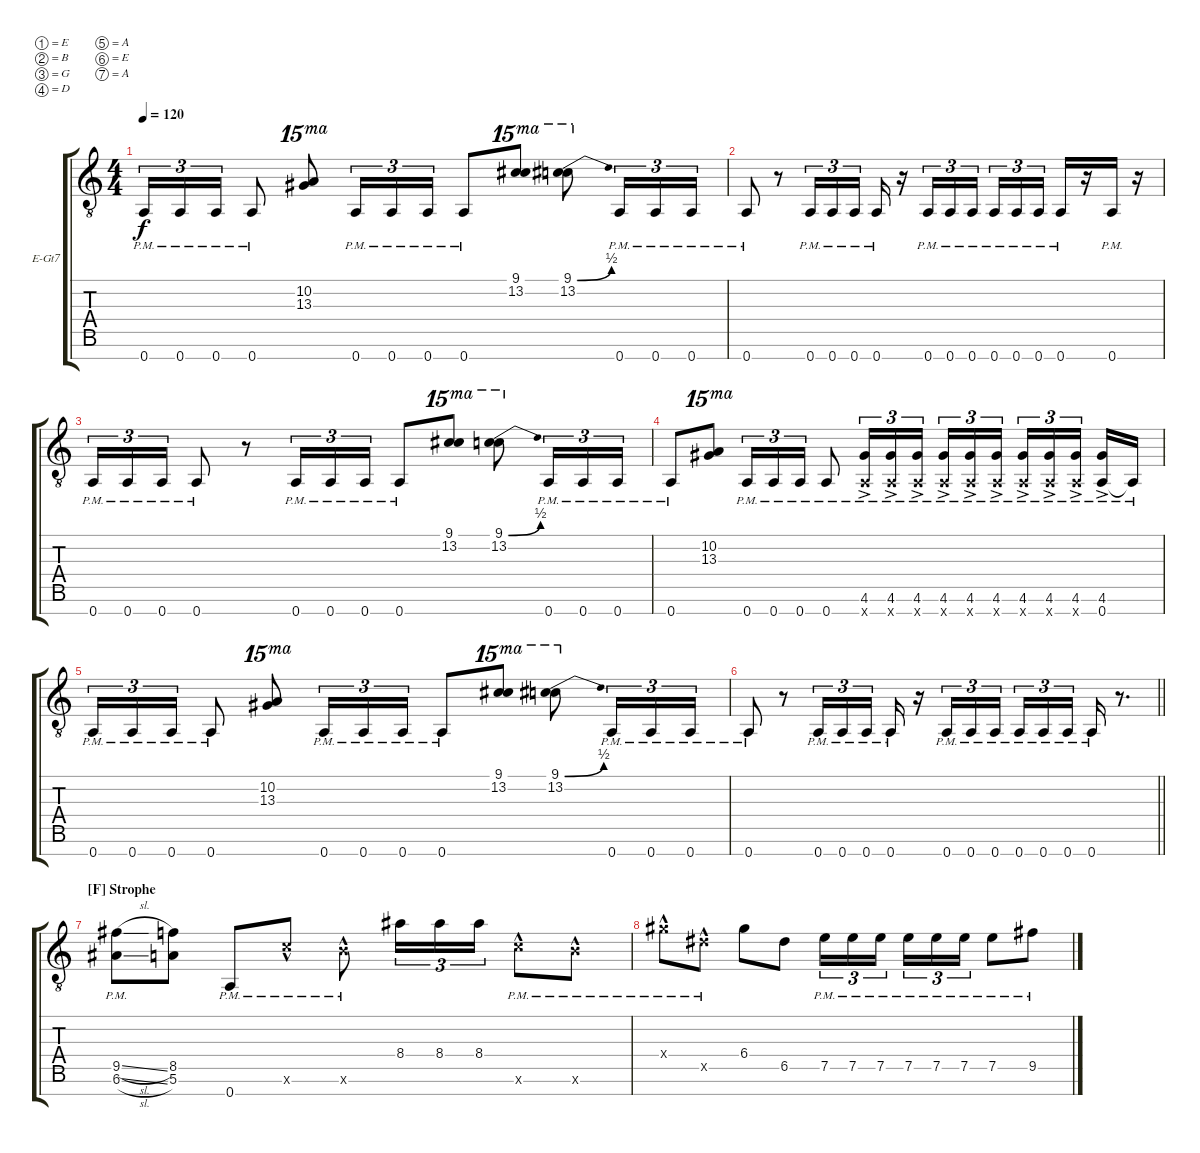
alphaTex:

\defaultSystemsLayout 4
\bracketExtendMode groupsimilarinstruments
\firstSystemTrackNameOrientation horizontal
\otherSystemsTrackNameOrientation horizontal
\track ("Electric Guitar" "E-Gt7") {instrument distortionguitar}
\staff {score tabs}
\tuning (E4 B3 G3 D3 A2 E2 A1)
\ts (4 4)
\tempo 120
\clef g2
\ottava 8vb
\ks c
0.7{pm}.16{tu (3 2) dy f} 0.7{pm}.16{tu (3 2)} 0.7{pm}.16{tu (3 2)} 0.7{pm}.8 (13.3 10.2).8{ot 15ma} 0.7{pm}.16{tu (3 2)} 0.7{pm}.16{tu (3 2)} 0.7{pm}.16{tu (3 2)} 0.7{pm}.8 (13.2 9.1).8{ot 15ma} (13.2 9.1{be (bend 0.6 0 7.199999999999999 2)}).8{ot 15ma} 0.7{pm}.16{tu (3 2)} 0.7{pm}.16{tu (3 2)} 0.7{pm}.16{tu (3 2)} |
0.7{pm}.8 r.8 0.7{pm}.16{tu (3 2)} 0.7{pm}.16{tu (3 2)} 0.7{pm}.16{tu (3 2)} 0.7{pm}.16 r.16 0.7{pm}.16{tu (3 2)} 0.7{pm}.16{tu (3 2)} 0.7{pm}.16{tu (3 2)} 0.7{pm}.16{tu (3 2)} 0.7{pm}.16{tu (3 2)} 0.7{pm}.16{tu (3 2)} 0.7{pm}.16 r.16 0.7{pm}.16 r.16 |
0.7{pm}.16{tu (3 2)} 0.7{pm}.16{tu (3 2)} 0.7{pm}.16{tu (3 2)} 0.7{pm}.8 r.8 0.7{pm}.16{tu (3 2)} 0.7{pm}.16{tu (3 2)} 0.7{pm}.16{tu (3 2)} 0.7{pm}.8 (13.2 9.1).8{ot 15ma} (9.1{be (bend 0.6 0 7.199999999999999 2)} 13.2).8{ot 15ma} 0.7{pm}.16{tu (3 2)} 0.7{pm}.16{tu (3 2)} 0.7{pm}.16{tu (3 2)} |
0.7{pm}.8 (13.3 10.2).8{ot 15ma} 0.7{pm}.16{tu (3 2)} 0.7{pm}.16{tu (3 2)} 0.7{pm}.16{tu (3 2)} 0.7{pm}.8 (4.6{ac pm} 0.7{x}).16{tu (3 2)} (4.6{ac pm} 0.7{x}).16{tu (3 2)} (4.6{ac pm} 0.7{x}).16{tu (3 2)} (4.6{ac pm} 0.7{x}).16{tu (3 2)} (4.6{ac pm} 0.7{x}).16{tu (3 2)} (4.6{ac pm} 0.7{x}).16{tu (3 2)} (4.6{ac pm} 0.7{x}).16{tu (3 2)} (4.6{ac pm} 0.7{x}).16{tu (3 2)} (4.6{ac pm} 0.7{x}).16{tu (3 2)} (4.6{ac pm} 0.7{pm}).16 0.7{pm t}.16 |
0.7{pm}.16{tu (3 2)} 0.7{pm}.16{tu (3 2)} 0.7{pm}.16{tu (3 2)} 0.7{pm}.8 (13.3 10.2).8{ot 15ma} 0.7{pm}.16{tu (3 2)} 0.7{pm}.16{tu (3 2)} 0.7{pm}.16{tu (3 2)} 0.7{pm}.8 (13.2 9.1).8{ot 15ma} (13.2 9.1{be (bend 0.6 0 7.199999999999999 2)}).8{ot 15ma} 0.7{pm}.16{tu (3 2)} 0.7{pm}.16{tu (3 2)} 0.7{pm}.16{tu (3 2)} |
\barLineRight lightlight
0.7{pm}.8 r.8 0.7{pm}.16{tu (3 2)} 0.7{pm}.16{tu (3 2)} 0.7{pm}.16{tu (3 2)} 0.7{pm}.16 r.16 0.7{pm}.16{tu (3 2)} 0.7{pm}.16{tu (3 2)} 0.7{pm}.16{tu (3 2)} 0.7{pm}.16{tu (3 2)} 0.7{pm}.16{tu (3 2)} 0.7{pm}.16{tu (3 2)} 0.7{pm}.16 r.8{d} |
\section ("F" "Strophe")
(6.6{sl pm} 9.5{sl pm}).8 (8.5 5.6).8 0.7{pm}.8 8.6{hac pm x}.8 7.6{hac pm x}.8 8.4.16{tu (3 2)} 8.4.16{tu (3 2)} 8.4.16{tu (3 2)} 8.6{hac pm x}.8 7.6{hac pm x}.8 |
6.4{hac pm x}.8 6.5{hac pm x}.8 6.4.8 6.5.8 7.5{pm}.16{tu (3 2)} 7.5{pm}.16{tu (3 2)} 7.5{pm}.16{tu (3 2)} 7.5{pm}.16{tu (3 2)} 7.5{pm}.16{tu (3 2)} 7.5{pm}.16{tu (3 2)} 7.5{pm}.8 9.5{pm}.8
